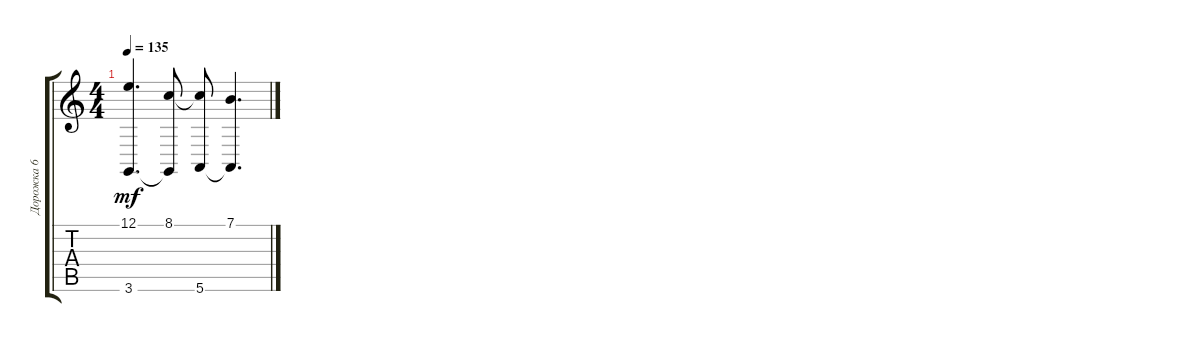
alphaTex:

\track ("Дорожка 6" "Дорожка 6") {solo instrument honkytonkpiano}
\staff {score tabs}
\tuning (E4 B3 G3 D3 A2 E2) {hide}
\ts (4 4)
\tempo 135
\clef g2
\ks c
(12.1 3.6).4{d dy mf} (8.1 3.6{t}).8 (8.1{t} 5.6).8 (7.1 5.6{t}).4{d}
